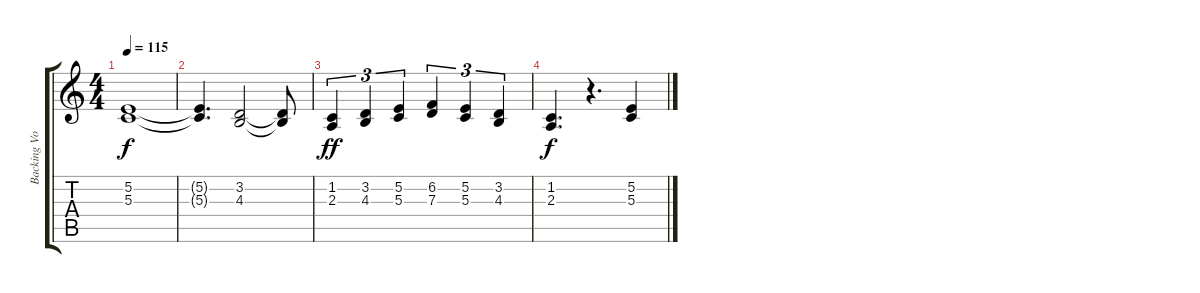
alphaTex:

\track ("Backing Vocals" "Backing Vo") {instrument pad4choir}
\staff {score tabs}
\tuning (E4 B3 G3 D3 A2 E2) {hide}
\ts (4 4)
\tempo 115
\clef g2
\ks c
(5.2 5.3).1{dy f} |
(5.2{t} 5.3{t}).4{d} (3.2 4.3).2 (3.2{t} 4.3{t}).8 |
(1.2 2.3).4{tu (3 2) dy ff} (3.2 4.3).4{tu (3 2)} (5.2 5.3).4{tu (3 2)} (6.2 7.3).4{tu (3 2)} (5.2 5.3).4{tu (3 2)} (3.2 4.3).4{tu (3 2)} |
(1.2 2.3).4{d dy f} r.4{d} (5.2 5.3).4
